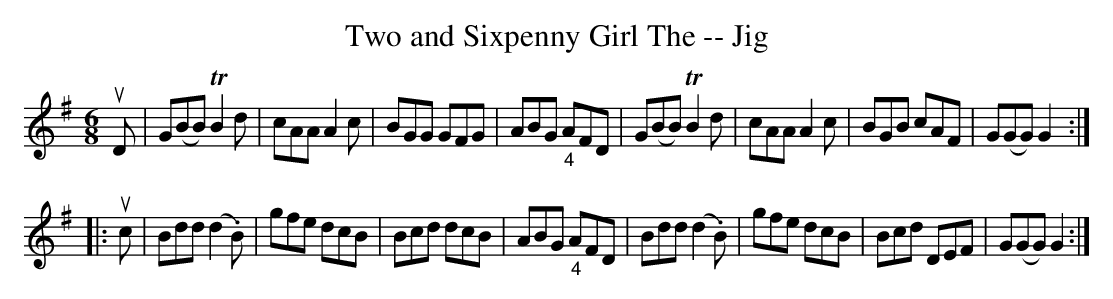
X:1
T: Two and Sixpenny Girl The -- Jig
M:6/8
L:1/8
K:G
uD|G(BB) TB2d|cAA A2c|BGG GFG|ABG "_4"AFD|\
G(BB) TB2d|cAA A2c|BGB cAF|G(GG) G2::
uc|Bdd (d2.B)|gfe dcB|Bcd dcB|ABG "_4"AFD|\
Bdd (d2.B)|gfe dcB|Bcd DEF|G(GG) G2:|
